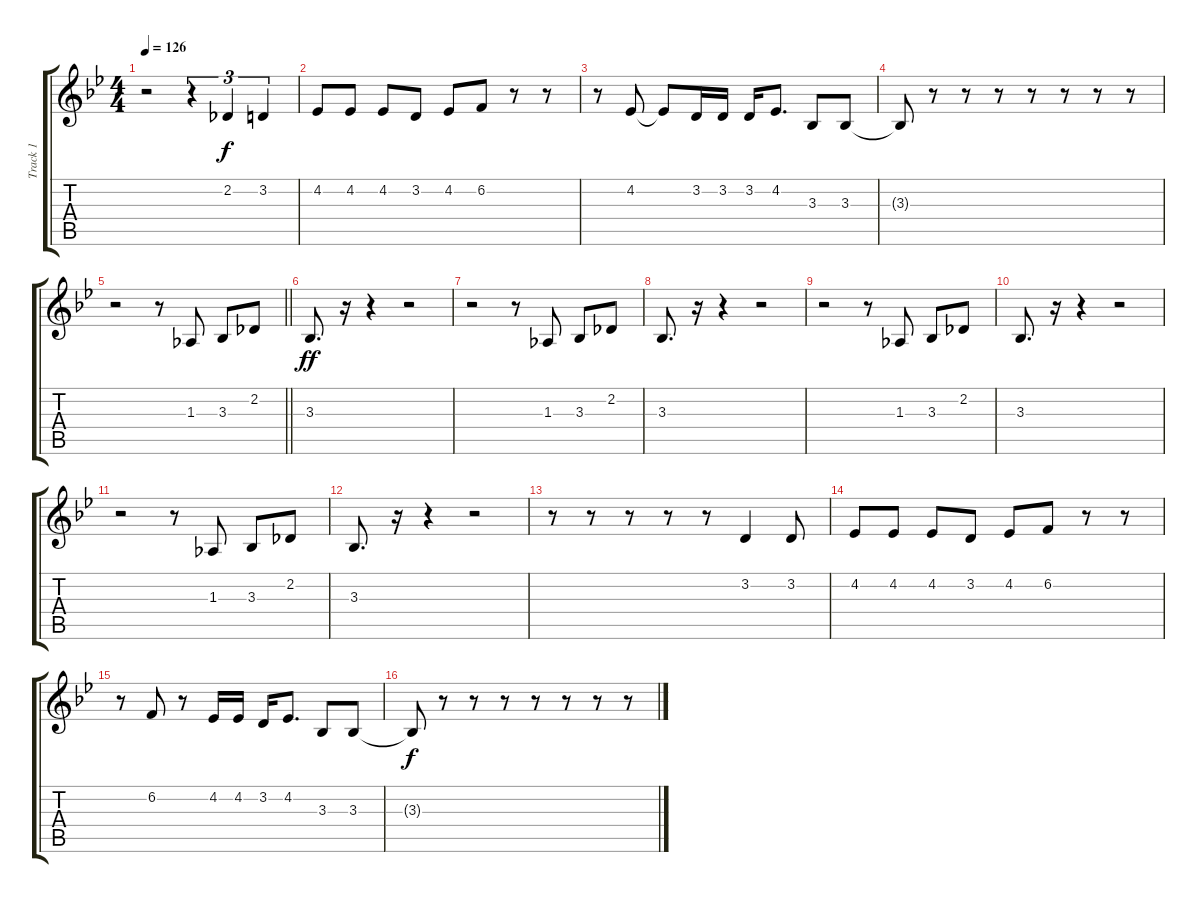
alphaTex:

\track ("Track 1" "Track 1") {instrument tenorsax}
\staff {score tabs}
\tuning (E4 B3 G3 D3 A2 E2) {hide}
\ts (4 4)
\tempo 126
\clef g2
\ks bb
r.2{dy f} r.4{tu (3 2)} 2.2.4{tu (3 2)} 3.2.4{tu (3 2)} |
4.2.8 4.2.8 4.2.8 3.2.8 4.2.8 6.2.8 r.8 r.8 |
r.8 4.2.8 4.2{t}.8 3.2.16 3.2.16 3.2.16 4.2.8{d} 3.3.8 3.3.8 |
3.3{t}.8 r.8 r.8 r.8 r.8 r.8 r.8 r.8 |
\barLineRight lightlight
r.2 r.8 1.3.8 3.3.8 2.2.8 |
3.3.8{d dy ff} r.16 r.4 r.2 |
r.2 r.8 1.3.8 3.3.8 2.2.8 |
3.3.8{d} r.16 r.4 r.2 |
r.2 r.8 1.3.8 3.3.8 2.2.8 |
3.3.8{d} r.16 r.4 r.2 |
r.2 r.8 1.3.8 3.3.8 2.2.8 |
3.3.8{d} r.16 r.4 r.2 |
r.8 r.8 r.8 r.8 r.8 3.2.4 3.2.8 |
4.2.8 4.2.8 4.2.8 3.2.8 4.2.8 6.2.8 r.8 r.8 |
r.8 6.2.8 r.8 4.2.16 4.2.16 3.2.16 4.2.8{d} 3.3.8 3.3.8 |
3.3{t}.8{dy f} r.8 r.8 r.8 r.8 r.8 r.8 r.8
